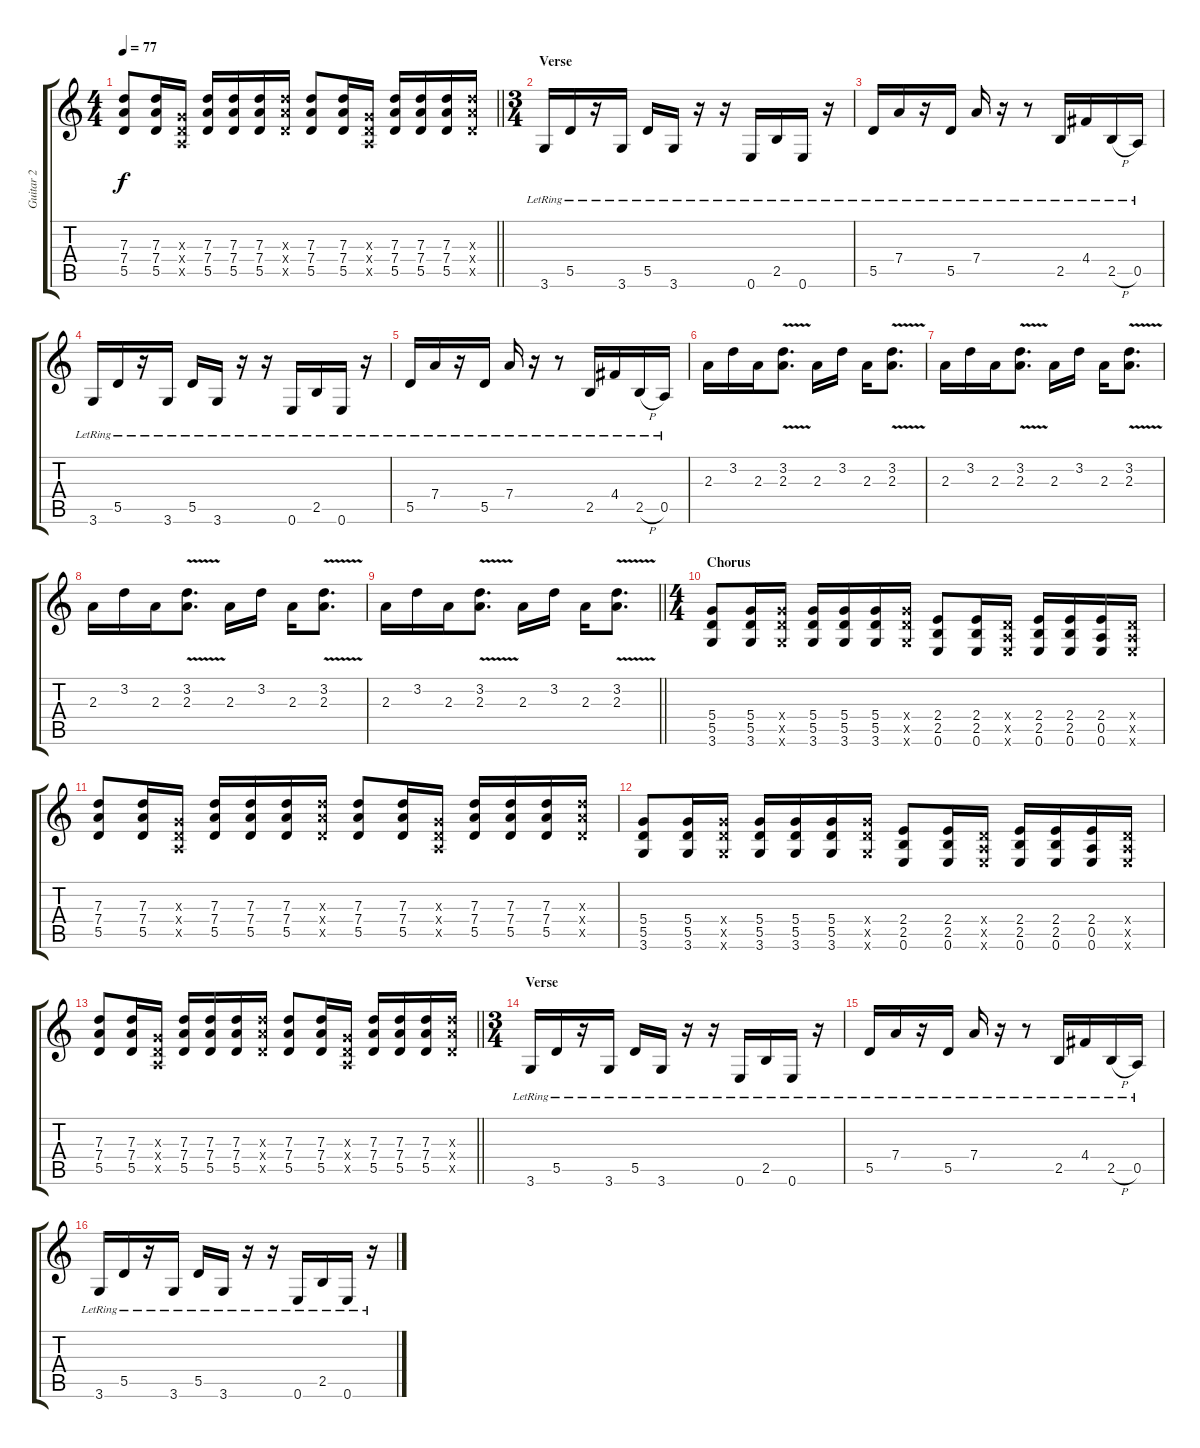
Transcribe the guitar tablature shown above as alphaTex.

\track ("Guitar 2" "Guitar 2") {instrument overdrivenguitar}
\staff {score tabs}
\tuning (E4 B3 G3 D3 A2 E2) {hide}
\ts (4 4)
\tempo 77
\clef g2
\barLineRight lightlight
\ks c
(7.3 7.4 5.5).8{dy f} (7.3 7.4 5.5).16 (0.3{x} 0.4{x} 0.5{x}).16 (7.3 7.4 5.5).16 (7.3 7.4 5.5).16 (7.3 7.4 5.5).16 (7.3{x} 7.4{x} 5.5{x}).16 (7.3 7.4 5.5).8 (7.3 7.4 5.5).16 (0.3{x} 0.4{x} 0.5{x}).16 (7.3 7.4 5.5).16 (7.3 7.4 5.5).16 (7.3 7.4 5.5).16 (7.3{x} 7.4{x} 5.5{x}).16 |
\ts (3 4)
\section ("" "Verse")
3.6{lr}.16 5.5{lr}.16 r.16 3.6{lr}.16 5.5{lr}.16 3.6{lr}.16 r.16 r.16 0.6{lr}.16 2.5{lr}.16 0.6{lr}.16 r.16 |
5.5{lr}.16 7.4{lr}.16 r.16 5.5{lr}.16 7.4{lr}.16 r.16 r.8 2.5{lr}.16 4.4{lr}.16 2.5{h lr}.16 0.5{lr}.16 |
3.6{lr}.16 5.5{lr}.16 r.16 3.6{lr}.16 5.5{lr}.16 3.6{lr}.16 r.16 r.16 0.6{lr}.16 2.5{lr}.16 0.6{lr}.16 r.16 |
5.5{lr}.16 7.4{lr}.16 r.16 5.5{lr}.16 7.4{lr}.16 r.16 r.8 2.5{lr}.16 4.4{lr}.16 2.5{h lr}.16 0.5{lr}.16 |
2.3.16 3.2.16 2.3.16 (3.2{v} 2.3{v}).8{d} 2.3.16 3.2.16 2.3.16 (3.2{v} 2.3{v}).8{d} |
2.3.16 3.2.16 2.3.16 (3.2{v} 2.3{v}).8{d} 2.3.16 3.2.16 2.3.16 (3.2{v} 2.3{v}).8{d} |
2.3.16 3.2.16 2.3.16 (3.2{v} 2.3{v}).8{d} 2.3.16 3.2.16 2.3.16 (3.2{v} 2.3{v}).8{d} |
\barLineRight lightlight
2.3.16 3.2.16 2.3.16 (3.2{v} 2.3{v}).8{d} 2.3.16 3.2.16 2.3.16 (3.2{v} 2.3{v}).8{d} |
\ts (4 4)
\section ("" "Chorus")
(5.4 5.5 3.6).8 (5.4 5.5 3.6).16 (5.4{x} 5.5{x} 3.6{x}).16 (5.4 5.5 3.6).16 (5.4 5.5 3.6).16 (5.4 5.5 3.6).16 (5.4{x} 5.5{x} 3.6{x}).16 (2.4 2.5 0.6).8 (2.4 2.5 0.6).16 (0.4{x} 0.5{x} 0.6{x}).16 (2.4 2.5 0.6).16 (2.4 2.5 0.6).16 (2.4 0.5 0.6).16 (0.4{x} 0.5{x} 0.6{x}).16 |
(7.3 7.4 5.5).8 (7.3 7.4 5.5).16 (0.3{x} 0.4{x} 0.5{x}).16 (7.3 7.4 5.5).16 (7.3 7.4 5.5).16 (7.3 7.4 5.5).16 (7.3{x} 7.4{x} 5.5{x}).16 (7.3 7.4 5.5).8 (7.3 7.4 5.5).16 (0.3{x} 0.4{x} 0.5{x}).16 (7.3 7.4 5.5).16 (7.3 7.4 5.5).16 (7.3 7.4 5.5).16 (7.3{x} 7.4{x} 5.5{x}).16 |
(5.4 5.5 3.6).8 (5.4 5.5 3.6).16 (5.4{x} 5.5{x} 3.6{x}).16 (5.4 5.5 3.6).16 (5.4 5.5 3.6).16 (5.4 5.5 3.6).16 (5.4{x} 5.5{x} 3.6{x}).16 (2.4 2.5 0.6).8 (2.4 2.5 0.6).16 (0.4{x} 0.5{x} 0.6{x}).16 (2.4 2.5 0.6).16 (2.4 2.5 0.6).16 (2.4 0.5 0.6).16 (0.4{x} 0.5{x} 0.6{x}).16 |
\barLineRight lightlight
(7.3 7.4 5.5).8 (7.3 7.4 5.5).16 (0.3{x} 0.4{x} 0.5{x}).16 (7.3 7.4 5.5).16 (7.3 7.4 5.5).16 (7.3 7.4 5.5).16 (7.3{x} 7.4{x} 5.5{x}).16 (7.3 7.4 5.5).8 (7.3 7.4 5.5).16 (0.3{x} 0.4{x} 0.5{x}).16 (7.3 7.4 5.5).16 (7.3 7.4 5.5).16 (7.3 7.4 5.5).16 (7.3{x} 7.4{x} 5.5{x}).16 |
\ts (3 4)
\section ("" "Verse")
3.6{lr}.16 5.5{lr}.16 r.16 3.6{lr}.16 5.5{lr}.16 3.6{lr}.16 r.16 r.16 0.6{lr}.16 2.5{lr}.16 0.6{lr}.16 r.16 |
5.5{lr}.16 7.4{lr}.16 r.16 5.5{lr}.16 7.4{lr}.16 r.16 r.8 2.5{lr}.16 4.4{lr}.16 2.5{h lr}.16 0.5{lr}.16 |
3.6{lr}.16 5.5{lr}.16 r.16 3.6{lr}.16 5.5{lr}.16 3.6{lr}.16 r.16 r.16 0.6{lr}.16 2.5{lr}.16 0.6{lr}.16 r.16
